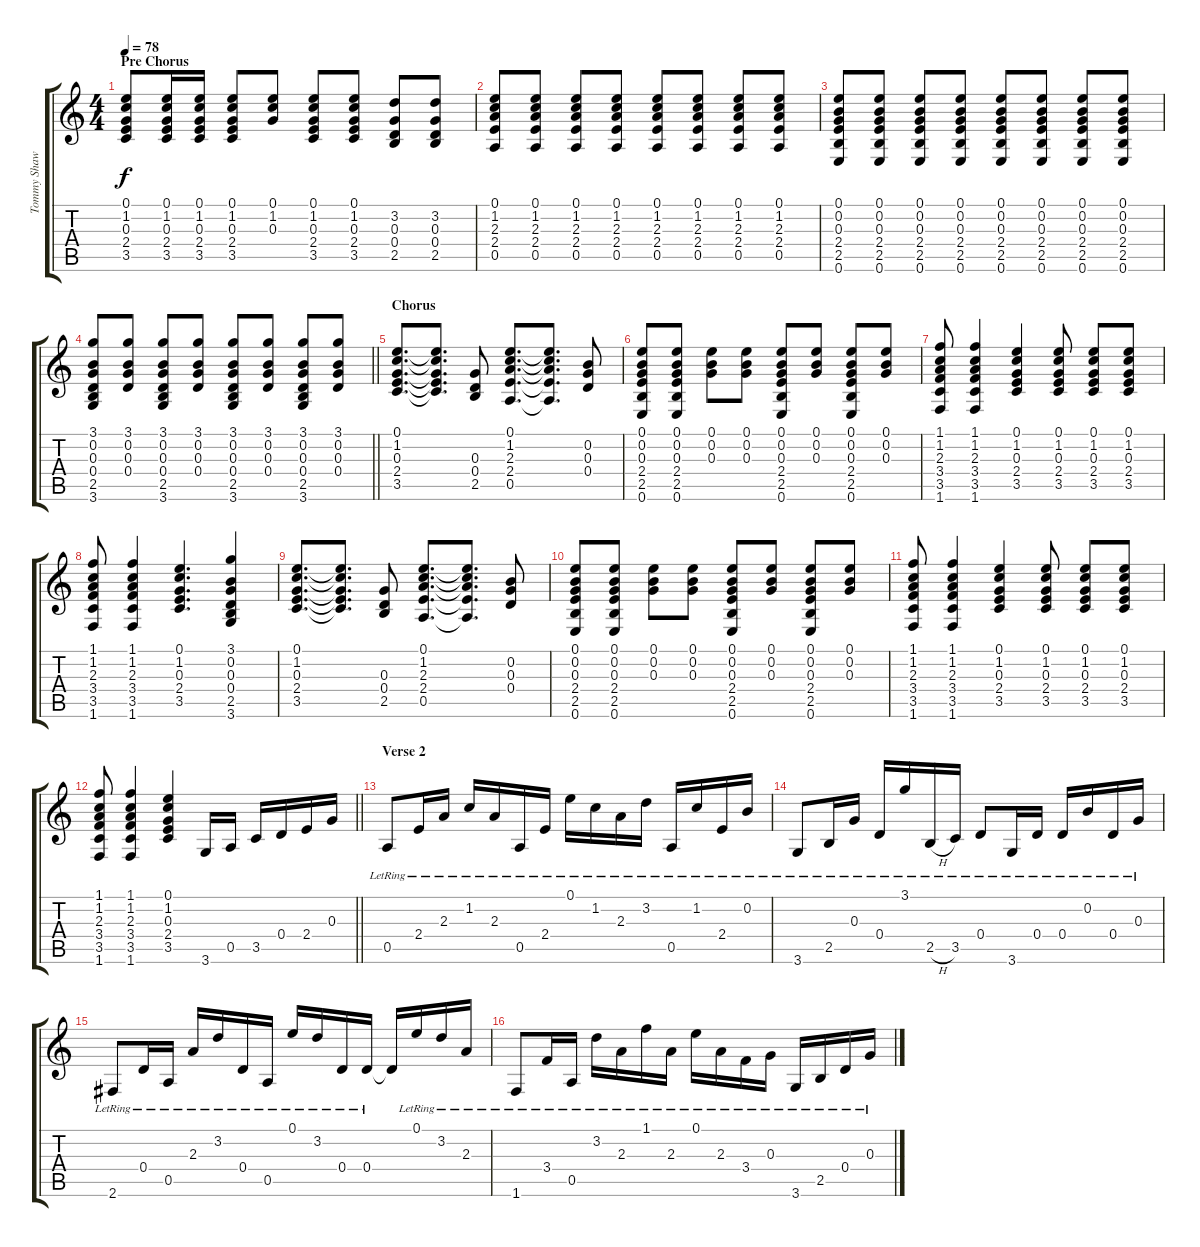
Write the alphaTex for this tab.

\track ("Tommy Shaw" "Tommy Shaw") {instrument acousticguitarnylon}
\staff {score tabs}
\tuning (E4 B3 G3 D3 A2 E2) {hide}
\ts (4 4)
\section ("" "Pre Chorus")
\tempo 78
\clef g2
\ks c
(0.1 1.2 0.3 2.4 3.5).8{dy f} (0.1 1.2 0.3 2.4 3.5).16 (0.1 1.2 0.3 2.4 3.5).16 (0.1 1.2 0.3 2.4 3.5).8 (0.1 1.2 0.3).8 (0.1 1.2 0.3 2.4 3.5).8 (0.1 1.2 0.3 2.4 3.5).8 (3.2 0.3 0.4 2.5).8 (3.2 0.3 0.4 2.5).8 |
(0.1 1.2 2.3 2.4 0.5).8 (0.1 1.2 2.3 2.4 0.5).8 (0.1 1.2 2.3 2.4 0.5).8 (0.1 1.2 2.3 2.4 0.5).8 (0.1 1.2 2.3 2.4 0.5).8 (0.1 1.2 2.3 2.4 0.5).8 (0.1 1.2 2.3 2.4 0.5).8 (0.1 1.2 2.3 2.4 0.5).8 |
(0.1 0.2 0.3 2.4 2.5 0.6).8 (0.1 0.2 0.3 2.4 2.5 0.6).8 (0.1 0.2 0.3 2.4 2.5 0.6).8 (0.1 0.2 0.3 2.4 2.5 0.6).8 (0.1 0.2 0.3 2.4 2.5 0.6).8 (0.1 0.2 0.3 2.4 2.5 0.6).8 (0.1 0.2 0.3 2.4 2.5 0.6).8 (0.1 0.2 0.3 2.4 2.5 0.6).8 |
\barLineRight lightlight
(3.1 0.2 0.3 0.4 2.5 3.6).8 (3.1 0.2 0.3 0.4).8 (3.1 0.2 0.3 0.4 2.5 3.6).8 (3.1 0.2 0.3 0.4).8 (3.1 0.2 0.3 0.4 2.5 3.6).8 (3.1 0.2 0.3 0.4).8 (3.1 0.2 0.3 0.4 2.5 3.6).8 (3.1 0.2 0.3 0.4).8 |
\section ("" "Chorus")
(0.1 1.2 0.3 2.4 3.5).8{d} (0.1{t} 1.2{t} 0.3{t} 2.4{t} 3.5{t}).8{d} (0.3 0.4 2.5).8 (0.1 1.2 2.3 2.4 0.5).8{d} (0.1{t} 1.2{t} 2.3{t} 2.4{t} 0.5{t}).8{d} (0.2 0.3 0.4).8 |
(0.1 0.2 0.3 2.4 2.5 0.6).8 (0.1 0.2 0.3 2.4 2.5 0.6).8 (0.1 0.2 0.3).8 (0.1 0.2 0.3).8 (0.1 0.2 0.3 2.4 2.5 0.6).8 (0.1 0.2 0.3).8 (0.1 0.2 0.3 2.4 2.5 0.6).8 (0.1 0.2 0.3).8 |
(1.1 1.2 2.3 3.4 3.5 1.6).8 (1.1 1.2 2.3 3.4 3.5 1.6).4 (0.1 1.2 0.3 2.4 3.5).4 (0.1 1.2 0.3 2.4 3.5).8 (0.1 1.2 0.3 2.4 3.5).8 (0.1 1.2 0.3 2.4 3.5).8 |
(1.1 1.2 2.3 3.4 3.5 1.6).8 (1.1 1.2 2.3 3.4 3.5 1.6).4 (0.1 1.2 0.3 2.4 3.5).4{d} (3.1 0.2 0.3 0.4 2.5 3.6).4 |
(0.1 1.2 0.3 2.4 3.5).8{d} (0.1{t} 1.2{t} 0.3{t} 2.4{t} 3.5{t}).8{d} (0.3 0.4 2.5).8 (0.1 1.2 2.3 2.4 0.5).8{d} (0.1{t} 1.2{t} 2.3{t} 2.4{t} 0.5{t}).8{d} (0.2 0.3 0.4).8 |
(0.1 0.2 0.3 2.4 2.5 0.6).8 (0.1 0.2 0.3 2.4 2.5 0.6).8 (0.1 0.2 0.3).8 (0.1 0.2 0.3).8 (0.1 0.2 0.3 2.4 2.5 0.6).8 (0.1 0.2 0.3).8 (0.1 0.2 0.3 2.4 2.5 0.6).8 (0.1 0.2 0.3).8 |
(1.1 1.2 2.3 3.4 3.5 1.6).8 (1.1 1.2 2.3 3.4 3.5 1.6).4 (0.1 1.2 0.3 2.4 3.5).4 (0.1 1.2 0.3 2.4 3.5).8 (0.1 1.2 0.3 2.4 3.5).8 (0.1 1.2 0.3 2.4 3.5).8 |
\barLineRight lightlight
(1.1 1.2 2.3 3.4 3.5 1.6).8 (1.1 1.2 2.3 3.4 3.5 1.6).4 (0.1 1.2 0.3 2.4 3.5).4 3.6.16 0.5.16 3.5.16 0.4.16 2.4.16 0.3.16 |
\section ("" "Verse 2 ")
0.5{lr}.8 2.4{lr}.16 2.3{lr}.16 1.2{lr}.16 2.3{lr}.16 0.5{lr}.16 2.4{lr}.16 0.1{lr}.16 1.2{lr}.16 2.3{lr}.16 3.2{lr}.16 0.5{lr}.16 1.2{lr}.16 2.4{lr}.16 0.2{lr}.16 |
3.6{lr}.8 2.5{lr}.16 0.3{lr}.16 0.4{lr}.16 3.1{lr}.16 2.5{h lr}.16 3.5{lr}.16 0.4{lr}.8 3.6{lr}.16 0.4{lr}.16 0.4{lr}.16 0.2{lr}.16 0.4{lr}.16 0.3{lr}.16 |
2.6{lr}.8 0.4{lr}.16 0.5{lr}.16 2.3{lr}.16 3.2{lr}.16 0.4{lr}.16 0.5{lr}.16 0.1{lr}.16 3.2{lr}.16 0.4{lr}.16 0.4{lr}.16 0.4{t}.16 0.1{lr}.16 3.2{lr}.16 2.3{lr}.16 |
1.6{lr}.8 3.4{lr}.16 0.5{lr}.16 3.2{lr}.16 2.3{lr}.16 1.1{lr}.16 2.3{lr}.16 0.1{lr}.16 2.3{lr}.16 3.4{lr}.16 0.3{lr}.16 3.6{lr}.16 2.5{lr}.16 0.4{lr}.16 0.3{lr}.16
